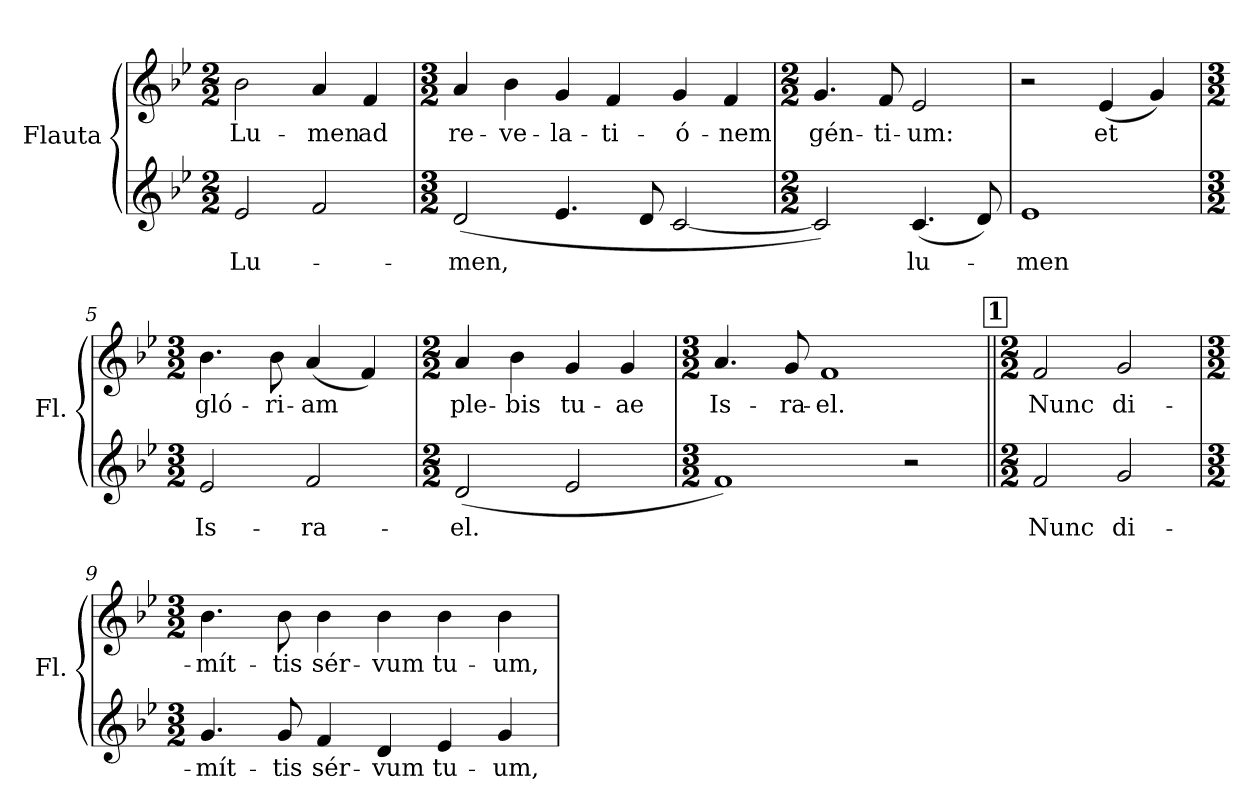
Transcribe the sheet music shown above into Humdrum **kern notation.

**kern	**text	**kern	**text
*part2	*part2	*part1	*part1
*staff2	*staff2	*staff1	*staff1
*I"Flauta	*	*I"Flauta	*
*I'Fl.	*	*I'Fl.	*
!!LO:PB:g=z
*clefG2	*	*clefG2	*
*k[b-e-]	*	*k[b-e-]	*
*B-:	*	*B-:	*
*M2/2	*	*M2/2	*
*MM104	*	*MM104	*
=1	=1	=1	=1
!	!LO:LY:b:color=#000000	!	!
!	!	!	!LO:LY:b:color=#000000
2e-i/	Lu-	2b-i\	Lu-
!	!	!	!LO:LY:b:color=#000000
2fi/	.	4ai/	-men
!	!	!	!LO:LY:b:color=#000000
.	.	4fi/	ad
=2	=2	=2	=2
*M3/2	*	*M3/2	*
!	!LO:LY:b:color=#000000	!	!
!	!	!	!LO:LY:b:color=#000000
(2di/	-men,	4ai/	re-
!	!	!	!LO:LY:b:color=#000000
.	.	4b-i\	-ve-
!	!	!	!LO:LY:b:color=#000000
4.e-i/	.	4gi/	-la-
!	!	!	!LO:LY:b:color=#000000
.	.	4fi/	-ti-
8di/	.	.	.
!	!	!	!LO:LY:b:color=#000000
[2ci/	.	4gi/	-ó-
!	!	!	!LO:LY:b:color=#000000
.	.	4fi/	-nem
=3	=3	=3	=3
*M2/2	*	*M2/2	*
!	!	!	!LO:LY:b:color=#000000
2ci/])	.	4.gi/	gén-
!	!	!	!LO:LY:b:color=#000000
.	.	8fi/	-ti-
!	!LO:LY:b:color=#000000	!	!
!	!	!	!LO:LY:b:color=#000000
(4.ci/	lu-	2e-i/	-um:
8di/)	.	.	.
=4	=4	=4	=4
!	!LO:LY:b:color=#000000	!	!
1e-i	-men	2r	.
!	!	!	!LO:LY:b:color=#000000
.	.	(4e-i/	et
.	.	4gi/)	.
=5	=5	=5	=5
*M3/2	*	*M3/2	*
!	!LO:LY:b:color=#000000	!	!
!	!	!	!LO:LY:b:color=#000000
2e-i/	Is-	4.b-i\	gló-
!	!	!	!LO:LY:b:color=#000000
.	.	8b-i\	-ri-
!	!LO:LY:b:color=#000000	!	!
!	!	!	!LO:LY:b:color=#000000
2fi/	-ra-	(4ai/	-am
.	.	4fi/)	.
=6	=6	=6	=6
*M2/2	*	*M2/2	*
!	!LO:LY:b:color=#000000	!	!
!	!	!	!LO:LY:b:color=#000000
(2di/	-el.	4ai/	ple-
!	!	!	!LO:LY:b:color=#000000
.	.	4b-i\	-bis
!	!	!	!LO:LY:b:color=#000000
2e-i/	.	4gi/	tu-
!	!	!	!LO:LY:b:color=#000000
.	.	4gi/	-ae
!!LO:LB:g=z
=7	=7	=7	=7
*M3/2	*	*M3/2	*
!	!	!	!LO:LY:b:color=#000000
1fi)	.	4.ai/	Is-
!	!	!	!LO:LY:b:color=#000000
.	.	8gi/	-ra-
!	!	!	!LO:LY:b:color=#000000
.	.	1fi	-el.
2r	.	.	.
!!LO:REH:place=s1:B:color=#000000:enc=box:fs=13.686:t=1
=8||	=8||	=8||	=8||
*M2/2	*	*M2/2	*
!	!LO:LY:b:color=#000000	!	!
!	!	!	!LO:LY:b:color=#000000
2fi/	Nunc	2fi/	Nunc
!	!LO:LY:b:color=#000000	!	!
!	!	!	!LO:LY:b:color=#000000
2gi/	di-	2gi/	di-
=9	=9	=9	=9
*M3/2	*	*M3/2	*
!	!LO:LY:b:color=#000000	!	!
!	!	!	!LO:LY:b:color=#000000
4.gi/	-mít-	4.b-i\	-mít-
!	!LO:LY:b:color=#000000	!	!
!	!	!	!LO:LY:b:color=#000000
8gi/	-tis	8b-i\	-tis
!	!LO:LY:b:color=#000000	!	!
!	!	!	!LO:LY:b:color=#000000
4fi/	sér-	4b-i\	sér-
!	!LO:LY:b:color=#000000	!	!
!	!	!	!LO:LY:b:color=#000000
4di/	-vum	4b-i\	-vum
!	!LO:LY:b:color=#000000	!	!
!	!	!	!LO:LY:b:color=#000000
4e-i/	tu-	4b-i\	tu-
!	!LO:LY:b:color=#000000	!	!
!	!	!	!LO:LY:b:color=#000000
4gi/	-um,	4b-i\	-um,
=	=	=	=
*-	*-	*-	*-
